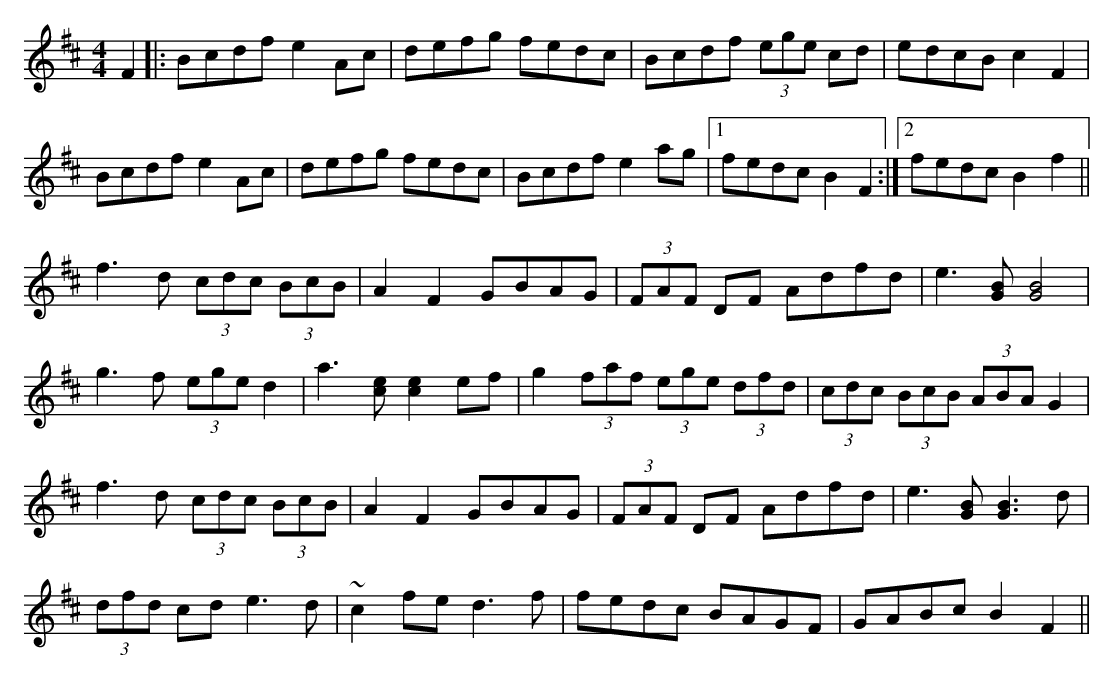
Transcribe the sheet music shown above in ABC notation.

X:1
M:4/4
K:Bmin
F2|:Bcdf e2Ac|defg fedc|Bcdf (3ege cd|edcB c2F2|
Bcdf e2Ac|defg fedc|Bcdf e2ag|1 fedc B2F2:|2 fedc B2f2||
f3d (3cdc (3BcB|A2F2 GBAG|(3FAF DF Adfd|e3[BG] [BG]4|
g3f (3ege d2|a3[ec] [ec]2ef|g2 (3faf (3ege (3dfd|(3cdc (3BcB (3ABA G2|
f3d (3cdc (3BcB|A2F2 GBAG|(3FAF DF Adfd|e3[BG] [GB]3d|
(3dfd cd e3d|~c2fe d3f|fedc BAGF|GABc B2F2||
